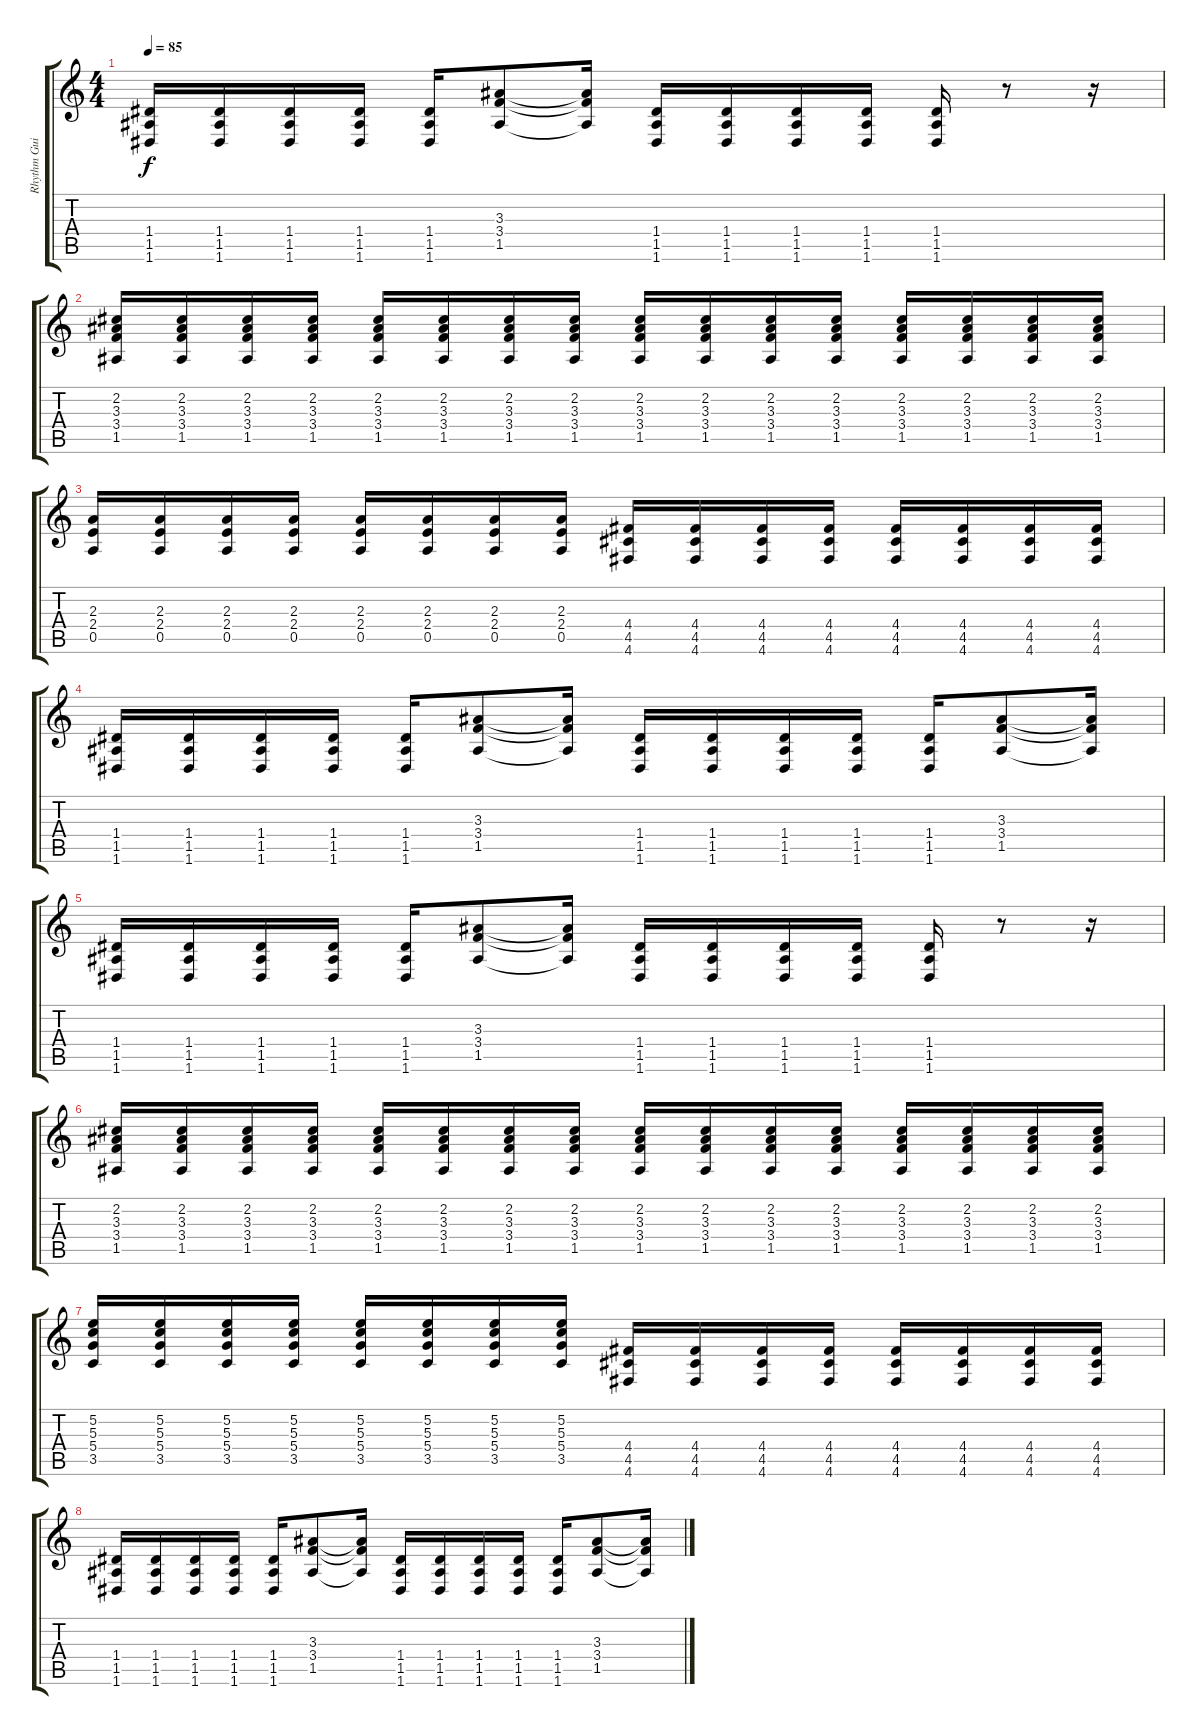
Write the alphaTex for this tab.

\track ("Rhythm Guitar" "Rhythm Gui") {instrument distortionguitar}
\staff {score tabs}
\tuning (E4 B3 G3 D3 A2 D2) {hide}
\ts (4 4)
\tempo 85
\clef g2
\ks c
(1.4 1.5 1.6).16{dy f} (1.4 1.5 1.6).16 (1.4 1.5 1.6).16 (1.4 1.5 1.6).16 (1.4 1.5 1.6).16 (3.3 3.4 1.5).8 (3.3{t} 3.4{t} 1.5{t}).16 (1.4 1.5 1.6).16 (1.4 1.5 1.6).16 (1.4 1.5 1.6).16 (1.4 1.5 1.6).16 (1.4 1.5 1.6).16 r.8 r.16 |
(2.2 3.3 3.4 1.5).16{instrument distortionguitar} (2.2 3.3 3.4 1.5).16 (2.2 3.3 3.4 1.5).16 (2.2 3.3 3.4 1.5).16 (2.2 3.3 3.4 1.5).16 (2.2 3.3 3.4 1.5).16 (2.2 3.3 3.4 1.5).16 (2.2 3.3 3.4 1.5).16 (2.2 3.3 3.4 1.5).16 (2.2 3.3 3.4 1.5).16 (2.2 3.3 3.4 1.5).16 (2.2 3.3 3.4 1.5).16 (2.2 3.3 3.4 1.5).16 (2.2 3.3 3.4 1.5).16 (2.2 3.3 3.4 1.5).16 (2.2 3.3 3.4 1.5).16 |
(2.3 2.4 0.5).16 (2.3 2.4 0.5).16 (2.3 2.4 0.5).16 (2.3 2.4 0.5).16 (2.3 2.4 0.5).16 (2.3 2.4 0.5).16 (2.3 2.4 0.5).16 (2.3 2.4 0.5).16 (4.4 4.5 4.6).16 (4.4 4.5 4.6).16 (4.4 4.5 4.6).16 (4.4 4.5 4.6).16 (4.4 4.5 4.6).16 (4.4 4.5 4.6).16 (4.4 4.5 4.6).16 (4.4 4.5 4.6).16 |
(1.4 1.5 1.6).16 (1.4 1.5 1.6).16 (1.4 1.5 1.6).16 (1.4 1.5 1.6).16 (1.4 1.5 1.6).16 (3.3 3.4 1.5).8 (3.3{t} 3.4{t} 1.5{t}).16 (1.4 1.5 1.6).16 (1.4 1.5 1.6).16 (1.4 1.5 1.6).16 (1.4 1.5 1.6).16 (1.4 1.5 1.6).16 (3.3 3.4 1.5).8 (3.3{t} 3.4{t} 1.5{t}).16 |
(1.4 1.5 1.6).16 (1.4 1.5 1.6).16 (1.4 1.5 1.6).16 (1.4 1.5 1.6).16 (1.4 1.5 1.6).16 (3.3 3.4 1.5).8 (3.3{t} 3.4{t} 1.5{t}).16 (1.4 1.5 1.6).16 (1.4 1.5 1.6).16 (1.4 1.5 1.6).16 (1.4 1.5 1.6).16 (1.4 1.5 1.6).16 r.8 r.16 |
(2.2 3.3 3.4 1.5).16{instrument distortionguitar} (2.2 3.3 3.4 1.5).16 (2.2 3.3 3.4 1.5).16 (2.2 3.3 3.4 1.5).16 (2.2 3.3 3.4 1.5).16 (2.2 3.3 3.4 1.5).16 (2.2 3.3 3.4 1.5).16 (2.2 3.3 3.4 1.5).16 (2.2 3.3 3.4 1.5).16 (2.2 3.3 3.4 1.5).16 (2.2 3.3 3.4 1.5).16 (2.2 3.3 3.4 1.5).16 (2.2 3.3 3.4 1.5).16 (2.2 3.3 3.4 1.5).16 (2.2 3.3 3.4 1.5).16 (2.2 3.3 3.4 1.5).16 |
(5.2 5.3 5.4 3.5).16 (5.2 5.3 5.4 3.5).16 (5.2 5.3 5.4 3.5).16 (5.2 5.3 5.4 3.5).16 (5.2 5.3 5.4 3.5).16 (5.2 5.3 5.4 3.5).16 (5.2 5.3 5.4 3.5).16 (5.2 5.3 5.4 3.5).16 (4.4 4.5 4.6).16 (4.4 4.5 4.6).16 (4.4 4.5 4.6).16 (4.4 4.5 4.6).16 (4.4 4.5 4.6).16 (4.4 4.5 4.6).16 (4.4 4.5 4.6).16 (4.4 4.5 4.6).16 |
(1.4 1.5 1.6).16 (1.4 1.5 1.6).16 (1.4 1.5 1.6).16 (1.4 1.5 1.6).16 (1.4 1.5 1.6).16 (3.3 3.4 1.5).8 (3.3{t} 3.4{t} 1.5{t}).16 (1.4 1.5 1.6).16 (1.4 1.5 1.6).16 (1.4 1.5 1.6).16 (1.4 1.5 1.6).16 (1.4 1.5 1.6).16 (3.3 3.4 1.5).8 (3.3{t} 3.4{t} 1.5{t}).16
